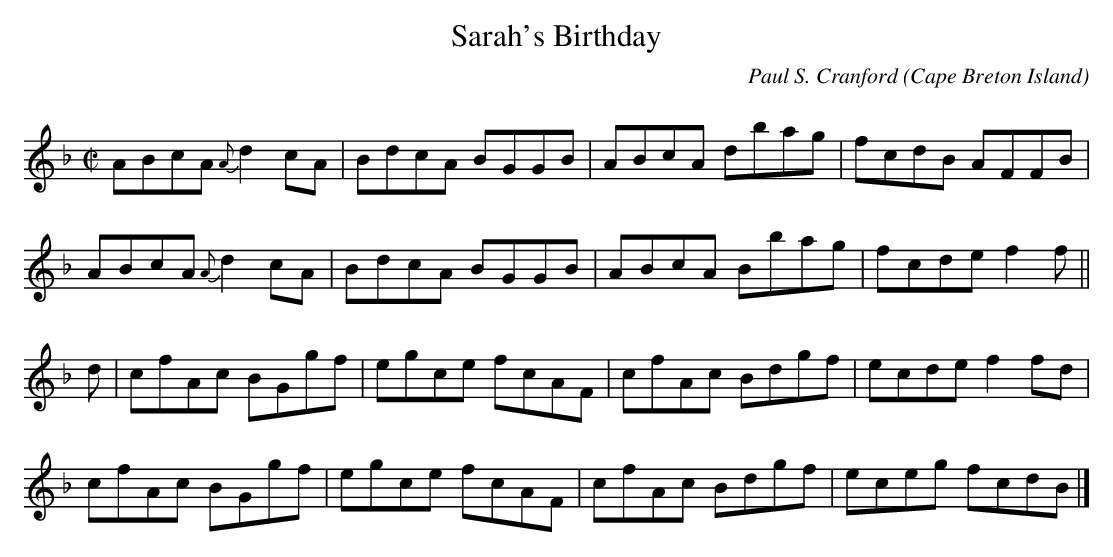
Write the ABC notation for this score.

X:1
T:Sarah's Birthday
C:Paul S. Cranford
O:Cape Breton Island
Q:333
L:1/8
M:C|
K:F
ABcA {A} d2 cA|BdcA BGGB|ABcA dbag|fcdB AFFB|
ABcA {A} d2 cA|BdcA BGGB|ABcA Bbag|fcde f2 f||
d|cfAc BGgf|egce fcAF|cfAc Bdgf|ecde f2 fd|
cfAc BGgf|egce fcAF|cfAc Bdgf|eceg fcdB|]
